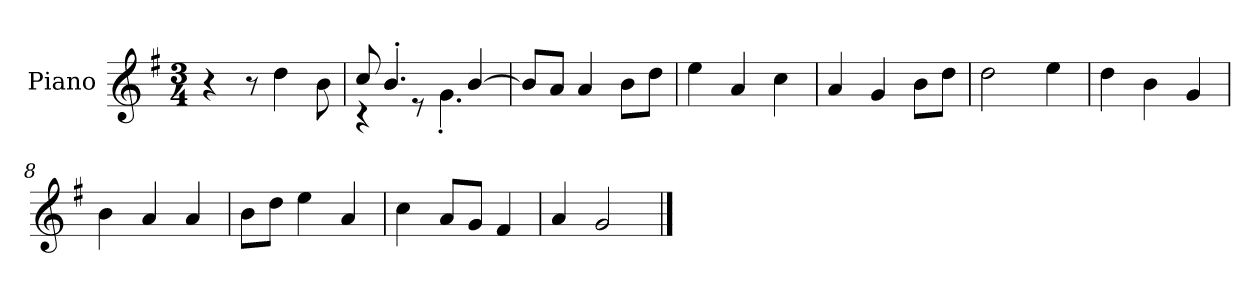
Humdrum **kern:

**kern
*part1
*staff1
*I"Piano
*I'P-no
*clefG2
*k[f#]
*M3/4
*MM178
=1
4r
8r
4dd\
8b\
=2
*^
8cc/	4r
4.b'/	.
.	8r
.	4.g'\
[4b/	.
*v	*v
=3
8b/L]
8a/J
4a/
8b\L
8dd\J
=4
4ee\
4a/
4cc\
=5
4a/
4g/
8b\L
8dd\J
=6
2dd\
4ee\
=7
4dd\
4b\
4g/
=8
4b\
4a/
4a/
=9
8b\L
8dd\J
4ee\
4a/
!!LO:LB:g=z
=10
4cc\
8a/L
8g/J
4f#/
=11
4a/
2g/
==
*-
